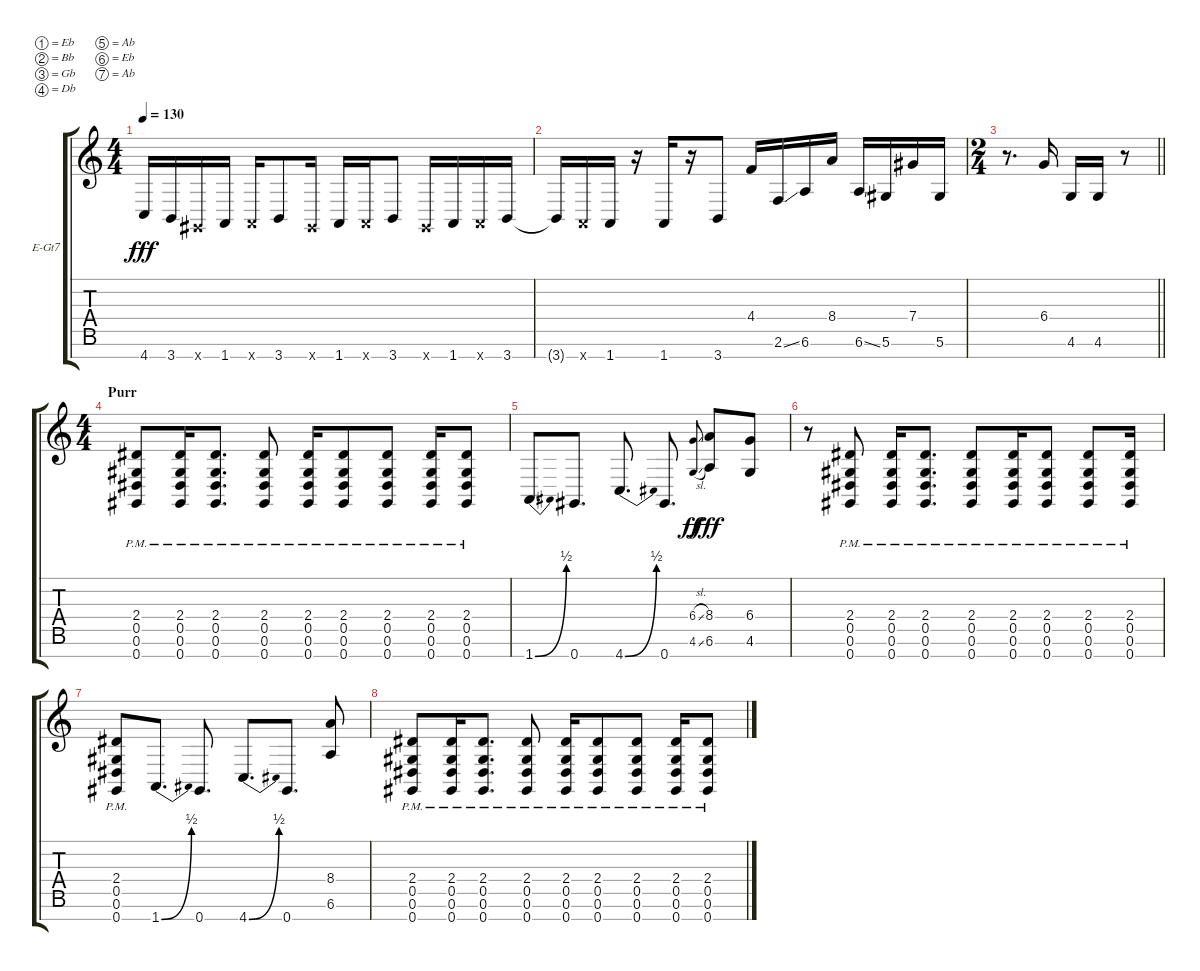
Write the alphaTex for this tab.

\bracketExtendMode groupsimilarinstruments
\firstSystemTrackNameOrientation horizontal
\otherSystemsTrackNameOrientation horizontal
\track ("R" "E-Gt7") {instrument distortionguitar}
\staff {score tabs}
\tuning (Eb4 Bb3 Gb3 Db3 Ab2 Eb2 Ab1)
\ts (4 4)
\tempo 130
\clef g2
\ks c
4.7.16{dy fff} 3.7.16 0.7{x}.16 1.7.16 1.7{x}.16 3.7.8 0.7{x}.16 1.7.16 1.7{x}.16 3.7.8 0.7{x}.16 1.7.16 1.7{x}.16 3.7.16 |
3.7{t}.16 1.7{x}.16 1.7.16 r.16 1.7.16 r.16 3.7.8 4.4.16 2.6{ss}.16 6.6.16 8.4.16 6.6{ss}.16 5.6.16 7.4.16 5.6.16 |
\ts (2 4)
\beaming (8 2 2)
\barLineRight lightlight
r.8{d} 6.4.16 4.6.16 4.6.16 r.8 |
\ts (4 4)
\beaming (8 2 2 2 2)
\section ("" "Purr")
(2.4{pm} 0.5{pm} 0.6{pm} 0.7{pm}).8 (2.4{pm} 0.5{pm} 0.6{pm} 0.7{pm}).16 (2.4{pm} 0.5{pm} 0.6{pm} 0.7{pm}).8{d} (2.4{pm} 0.5{pm} 0.6{pm} 0.7{pm}).8 (2.4{pm} 0.5{pm} 0.6{pm} 0.7{pm}).16 (2.4{pm} 0.5{pm} 0.6{pm} 0.7{pm}).8 (2.4{pm} 0.5{pm} 0.6{pm} 0.7{pm}).8 (2.4{pm} 0.5{pm} 0.6{pm} 0.7{pm}).16 (2.4{pm} 0.5{pm} 0.6{pm} 0.7{pm}).8 |
1.7{be (bend 0 0 60 2)}.8{d} 0.7.8{d} 4.7{be (bend 0 0 60 2)}.8{d} 0.7.8{d} (6.4{sl} 4.6{sl}).8{gr onbeat dy ff} (8.4 6.6).8{dy fff} (6.4 4.6).8 |
r.8 (2.4{pm} 0.5{pm} 0.6{pm} 0.7{pm}).8 (2.4{pm} 0.5{pm} 0.6{pm} 0.7{pm}).16 (2.4{pm} 0.5{pm} 0.6{pm} 0.7{pm}).8{d} (2.4{pm} 0.5{pm} 0.6{pm} 0.7{pm}).8 (2.4{pm} 0.5{pm} 0.6{pm} 0.7{pm}).16 (2.4{pm} 0.5{pm} 0.6{pm} 0.7{pm}).8 (2.4{pm} 0.5{pm} 0.6{pm} 0.7{pm}).8 (2.4{pm} 0.5{pm} 0.6{pm} 0.7{pm}).16 |
(2.4{pm} 0.5{pm} 0.6{pm} 0.7{pm}).8 1.7{be (bend 0 0 60 2)}.8{d} 0.7.8{d} 4.7{be (bend 0 0 60 2)}.8{d} 0.7.8{d} (8.4 6.6).8 |
(2.4{pm} 0.5{pm} 0.6{pm} 0.7{pm}).8 (2.4{pm} 0.5{pm} 0.6{pm} 0.7{pm}).16 (2.4{pm} 0.5{pm} 0.6{pm} 0.7{pm}).8{d} (2.4{pm} 0.5{pm} 0.6{pm} 0.7{pm}).8 (2.4{pm} 0.5{pm} 0.6{pm} 0.7{pm}).16 (2.4{pm} 0.5{pm} 0.6{pm} 0.7{pm}).8 (2.4{pm} 0.5{pm} 0.6{pm} 0.7{pm}).8 (2.4{pm} 0.5{pm} 0.6{pm} 0.7{pm}).16 (2.4{pm} 0.5{pm} 0.6{pm} 0.7{pm}).8
